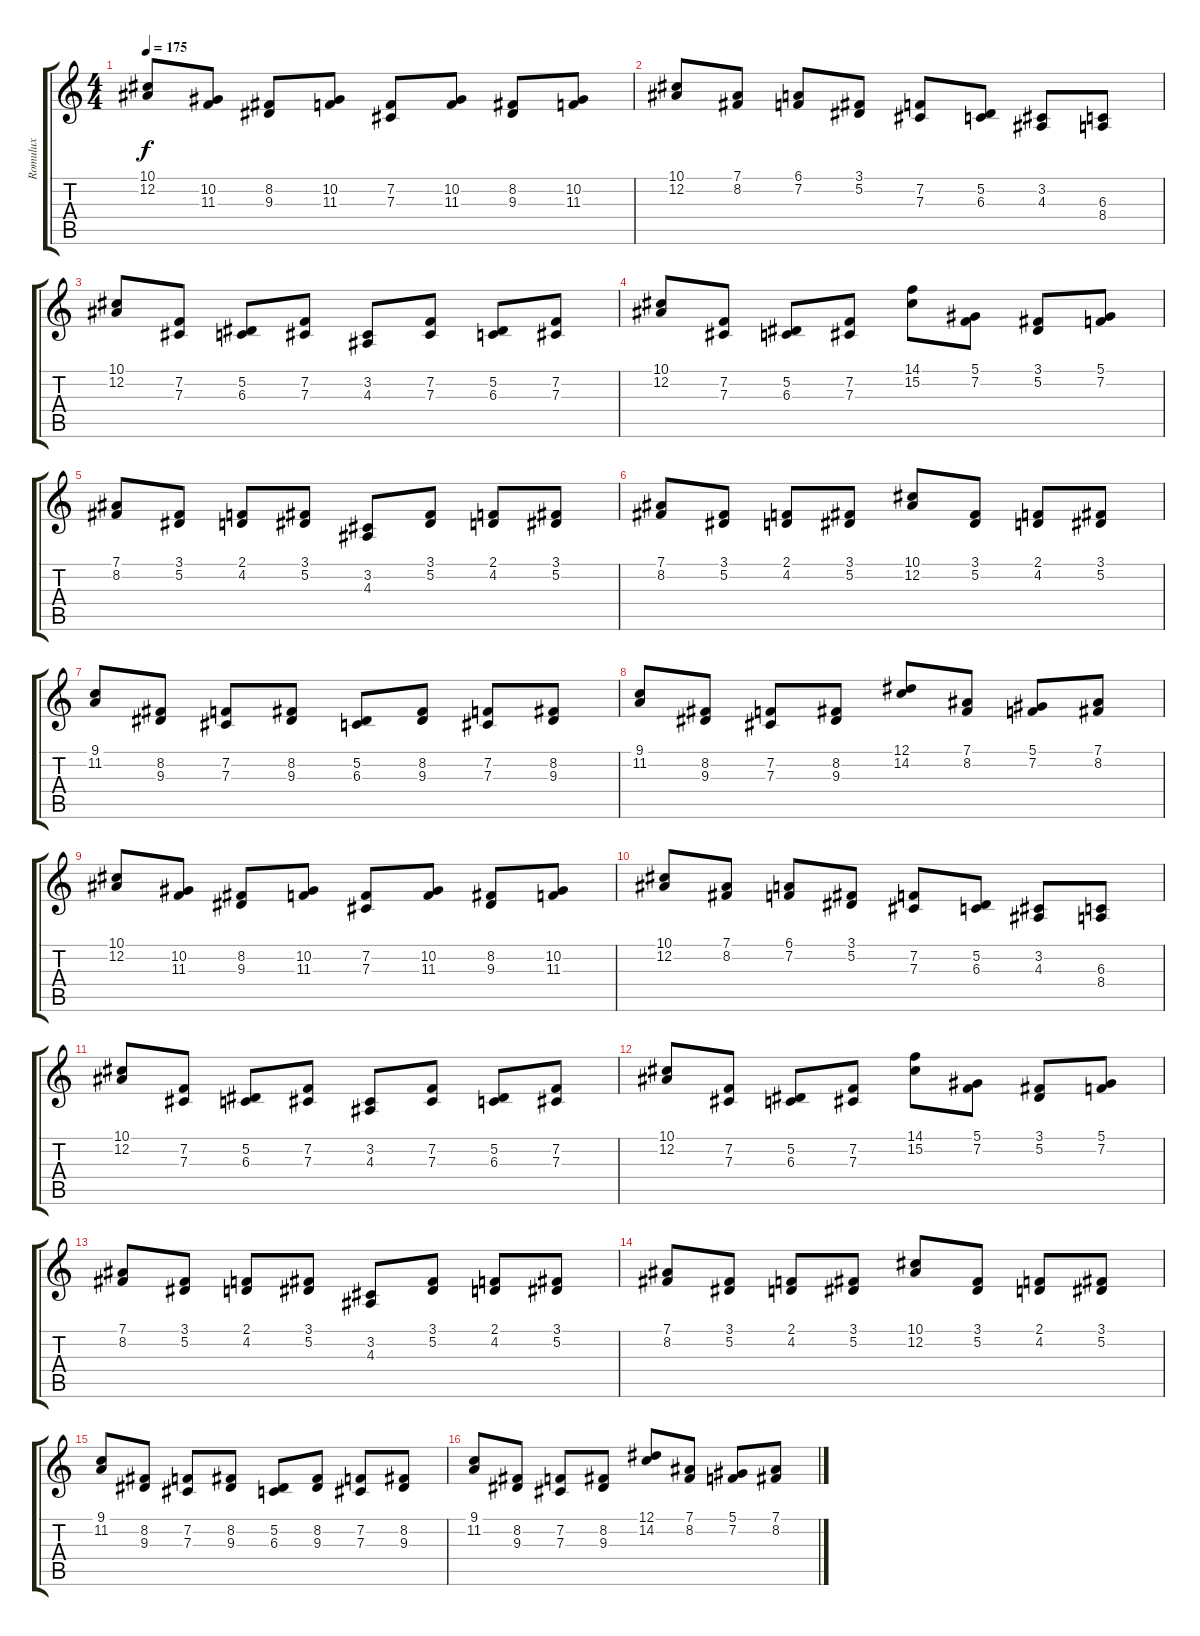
\track ("Romulux" "Romulux") {instrument tremolostrings}
\staff {score tabs}
\tuning (Eb4 Bb3 Gb3 Db3 Ab2 Eb2) {hide}
\ts (4 4)
\tempo 175
\clef g2
\ks c
(10.1 12.2).8{dy f} (10.2 11.3).8 (8.2 9.3).8 (10.2 11.3).8 (7.2 7.3).8 (10.2 11.3).8 (8.2 9.3).8 (10.2 11.3).8 |
(10.1 12.2).8 (7.1 8.2).8 (6.1 7.2).8 (3.1 5.2).8 (7.2 7.3).8 (5.2 6.3).8 (3.2 4.3).8 (6.3 8.4).8 |
(10.1 12.2).8{volume 9} (7.2 7.3).8 (5.2 6.3).8 (7.2 7.3).8 (3.2 4.3).8 (7.2 7.3).8 (5.2 6.3).8 (7.2 7.3).8 |
(10.1 12.2).8 (7.2 7.3).8 (5.2 6.3).8 (7.2 7.3).8 (14.1 15.2).8 (5.1 7.2).8 (3.1 5.2).8 (5.1 7.2).8 |
(7.1 8.2).8 (3.1 5.2).8 (2.1 4.2).8 (3.1 5.2).8 (3.2 4.3).8 (3.1 5.2).8 (2.1 4.2).8 (3.1 5.2).8 |
(7.1 8.2).8 (3.1 5.2).8 (2.1 4.2).8 (3.1 5.2).8 (10.1 12.2).8 (3.1 5.2).8 (2.1 4.2).8 (3.1 5.2).8 |
(9.1 11.2).8{volume 0} (8.2 9.3).8 (7.2 7.3).8 (8.2 9.3).8 (5.2 6.3).8 (8.2 9.3).8 (7.2 7.3).8 (8.2 9.3).8 |
(9.1 11.2).8 (8.2 9.3).8 (7.2 7.3).8 (8.2 9.3).8 (12.1 14.2).8 (7.1 8.2).8 (5.1 7.2).8 (7.1 8.2).8 |
(10.1 12.2).8 (10.2 11.3).8 (8.2 9.3).8 (10.2 11.3).8 (7.2 7.3).8 (10.2 11.3).8 (8.2 9.3).8 (10.2 11.3).8 |
(10.1 12.2).8 (7.1 8.2).8 (6.1 7.2).8 (3.1 5.2).8 (7.2 7.3).8 (5.2 6.3).8 (3.2 4.3).8 (6.3 8.4).8 |
(10.1 12.2).8 (7.2 7.3).8 (5.2 6.3).8 (7.2 7.3).8 (3.2 4.3).8 (7.2 7.3).8 (5.2 6.3).8 (7.2 7.3).8 |
(10.1 12.2).8 (7.2 7.3).8 (5.2 6.3).8 (7.2 7.3).8 (14.1 15.2).8 (5.1 7.2).8 (3.1 5.2).8 (5.1 7.2).8 |
(7.1 8.2).8 (3.1 5.2).8 (2.1 4.2).8 (3.1 5.2).8 (3.2 4.3).8 (3.1 5.2).8 (2.1 4.2).8 (3.1 5.2).8 |
(7.1 8.2).8 (3.1 5.2).8 (2.1 4.2).8 (3.1 5.2).8 (10.1 12.2).8 (3.1 5.2).8 (2.1 4.2).8 (3.1 5.2).8 |
(9.1 11.2).8 (8.2 9.3).8 (7.2 7.3).8 (8.2 9.3).8 (5.2 6.3).8 (8.2 9.3).8 (7.2 7.3).8 (8.2 9.3).8 |
(9.1 11.2).8 (8.2 9.3).8 (7.2 7.3).8 (8.2 9.3).8 (12.1 14.2).8 (7.1 8.2).8 (5.1 7.2).8 (7.1 8.2).8
